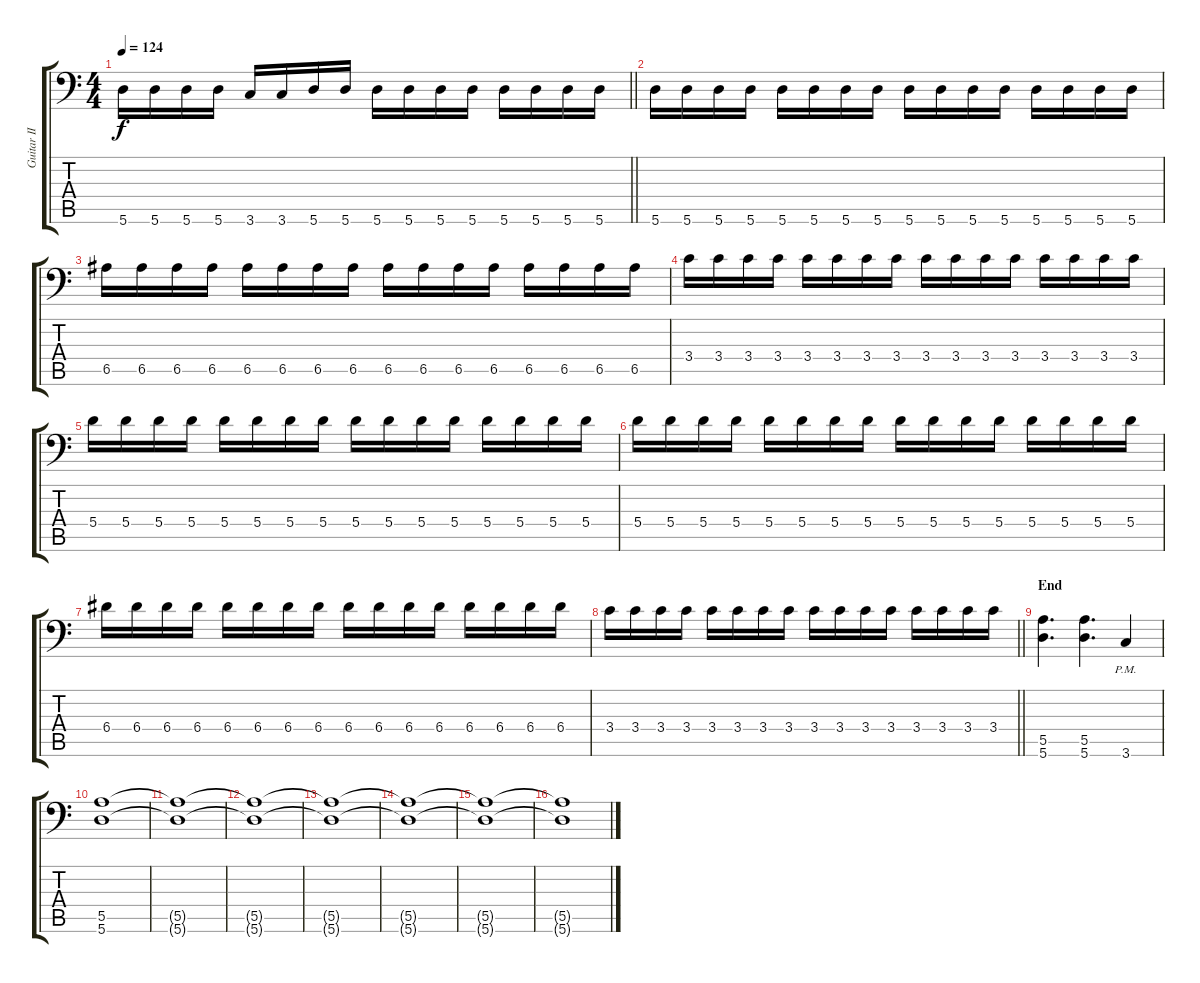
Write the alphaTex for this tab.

\track ("Guitar II" "Guitar II") {instrument distortionguitar}
\staff {score tabs}
\tuning (B3 Gb3 D3 A2 E2 A1) {hide}
\ts (4 4)
\tempo 124
\clef f4
\barLineRight lightlight
\ks c
5.6.16{dy f} 5.6.16 5.6.16 5.6.16 3.6.16 3.6.16 5.6.16 5.6.16 5.6.16 5.6.16 5.6.16 5.6.16 5.6.16 5.6.16 5.6.16 5.6.16 |
\section ("" "")
5.6.16 5.6.16 5.6.16 5.6.16 5.6.16 5.6.16 5.6.16 5.6.16 5.6.16 5.6.16 5.6.16 5.6.16 5.6.16 5.6.16 5.6.16 5.6.16 |
6.5.16 6.5.16 6.5.16 6.5.16 6.5.16 6.5.16 6.5.16 6.5.16 6.5.16 6.5.16 6.5.16 6.5.16 6.5.16 6.5.16 6.5.16 6.5.16 |
3.4.16 3.4.16 3.4.16 3.4.16 3.4.16 3.4.16 3.4.16 3.4.16 3.4.16 3.4.16 3.4.16 3.4.16 3.4.16 3.4.16 3.4.16 3.4.16 |
5.4.16 5.4.16 5.4.16 5.4.16 5.4.16 5.4.16 5.4.16 5.4.16 5.4.16 5.4.16 5.4.16 5.4.16 5.4.16 5.4.16 5.4.16 5.4.16 |
5.4.16 5.4.16 5.4.16 5.4.16 5.4.16 5.4.16 5.4.16 5.4.16 5.4.16 5.4.16 5.4.16 5.4.16 5.4.16 5.4.16 5.4.16 5.4.16 |
6.4.16 6.4.16 6.4.16 6.4.16 6.4.16 6.4.16 6.4.16 6.4.16 6.4.16 6.4.16 6.4.16 6.4.16 6.4.16 6.4.16 6.4.16 6.4.16 |
\barLineRight lightlight
3.4.16 3.4.16 3.4.16 3.4.16 3.4.16 3.4.16 3.4.16 3.4.16 3.4.16 3.4.16 3.4.16 3.4.16 3.4.16 3.4.16 3.4.16 3.4.16 |
\section ("" "End")
(5.5 5.6).4{d} (5.5 5.6).4{d} 3.6{pm}.4 |
(5.5 5.6).1 |
(5.5{t} 5.6{t}).1 |
(5.5{t} 5.6{t}).1 |
(5.5{t} 5.6{t}).1{volume 0} |
(5.5{t} 5.6{t}).1 |
(5.5{t} 5.6{t}).1 |
(5.5{t} 5.6{t}).1
